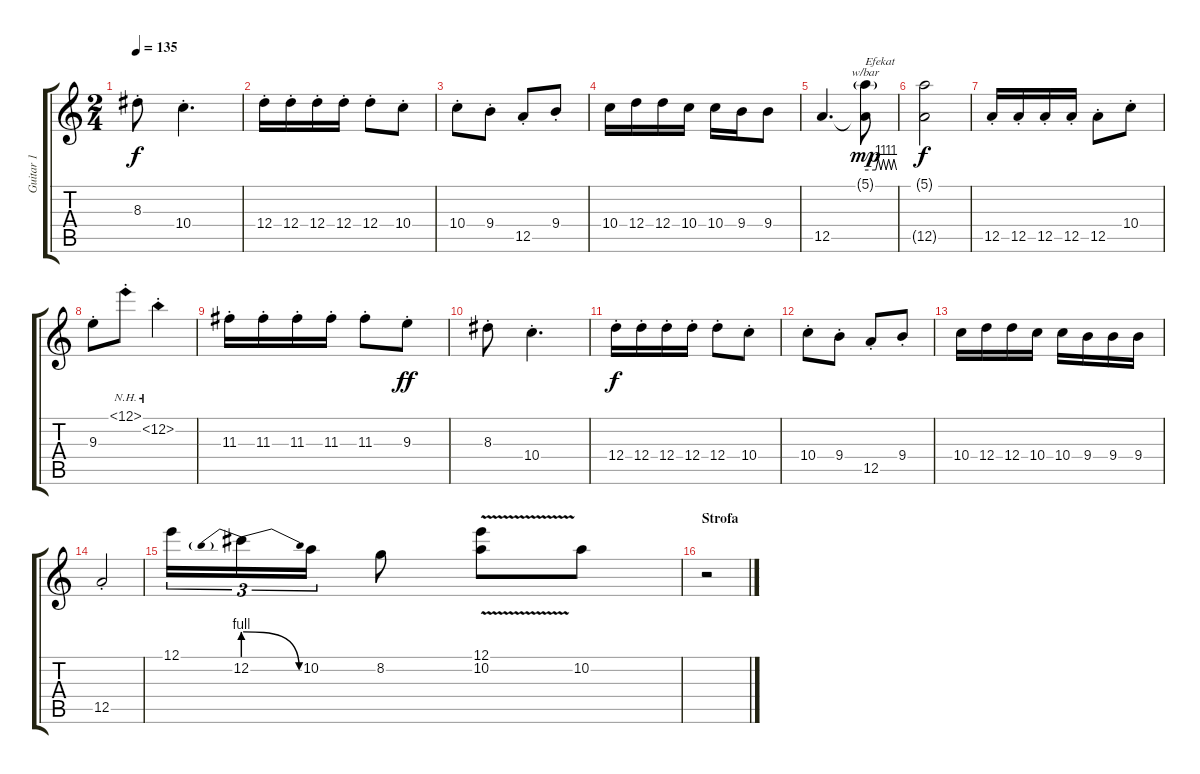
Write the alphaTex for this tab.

\track ("Guitar 1" "Guitar 1") {instrument distortionguitar}
\staff {score tabs}
\tuning (E4 B3 G3 D3 A2 E2) {hide}
\ts (2 4)
\tempo 135
\clef g2
\ks c
8.3{st}.8{dy f} 10.4{st}.4{d} |
12.4{st}.16 12.4{st}.16 12.4{st}.16 12.4{st}.16 12.4{st}.8 10.4{st}.8 |
10.4{st}.8 9.4{st}.8 12.5{st}.8 9.4{st}.8 |
10.4.16 12.4.16 12.4.16 10.4.16 10.4.16 9.4.16 9.4.8 |
12.5.4{d} (5.1{g} 12.5{t}).8{tbe (custom default 0 0 20 0 25 4 30 0 35 4 40 0 45 4 50 0 55 4 60 0) txt "Efekat" dy mp} |
(5.1{t} 12.5{t}).2{dy f} |
12.5{st}.16 12.5{st}.16 12.5{st}.16 12.5{st}.16 12.5{st}.8 10.4{st}.8 |
9.3{st}.8 12.1{nh st}.8 12.2{nh st}.4 |
11.3{st}.16 11.3{st}.16 11.3{st}.16 11.3{st}.16 11.3{st}.8 9.3{st}.8{dy ff} |
8.3{st}.8 10.4{st}.4{d} |
12.4{st}.16{dy f} 12.4{st}.16 12.4{st}.16 12.4{st}.16 12.4{st}.8 10.4{st}.8 |
10.4{st}.8 9.4{st}.8 12.5{st}.8 9.4{st}.8 |
10.4.16 12.4.16 12.4.16 10.4.16 10.4.16 9.4.16 9.4.16 9.4.16 |
12.5{st}.2 |
12.1.16{tu (3 2)} 12.2{be (prebendrelease 0 4 60 0)}.16{tu (3 2)} 10.2.16{tu (3 2)} 8.2.8 (12.1 10.2{v}).8 10.2.8 |
\section ("" "Strofa")
r.2
